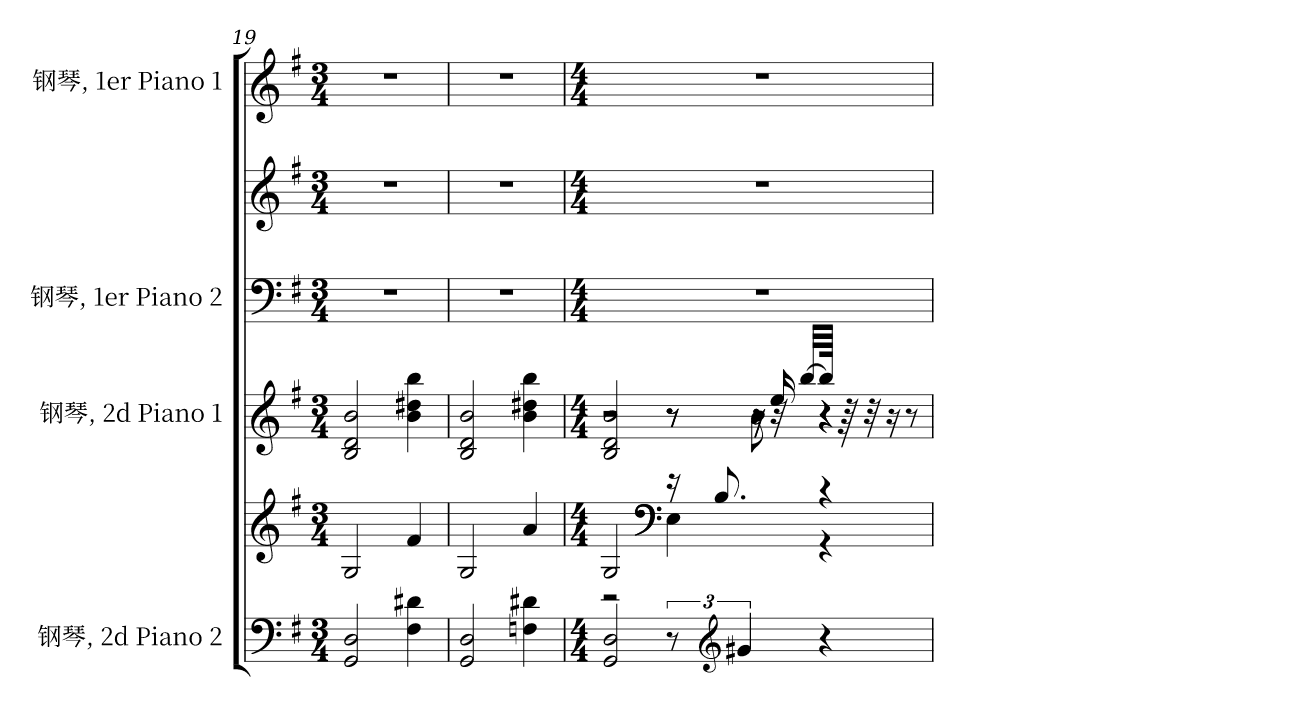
**kern	**kern	**kern	**kern	**kern	**kern
*part4	*part4	*part3	*part2	*part2	*part1
*staff6	*staff5	*staff4	*staff3	*staff2	*staff1
*I"钢琴, 2d Piano 2	*	*I"钢琴, 2d Piano 1	*I"钢琴, 1er Piano 2	*	*I"钢琴, 1er Piano 1
*I'Pno.	*	*I'Pno.	*I'Pno.	*	*I'Pno.
*clefF4	*clefG2	*clefG2	*clefF4	*clefG2	*clefG2
*k[f#]	*k[f#]	*k[f#]	*k[f#]	*k[f#]	*k[f#]
*M3/4	*M3/4	*M3/4	*M3/4	*M3/4	*M3/4
*MM80	*MM80	*MM80	*MM80	*MM80	*MM80
=19	=19	=19	=19	=19	=19
2GG/ 2D/	2G/	2B/ 2d/ 2b/	2.r	2.r	2.r
4F#\ 4d#X\	4f#/	4b\ 4dd#X\ 4bb\	.	.	.
!!LO:LB:g=z
=20	=20	=20	=20	=20	=20
2GG/ 2D/	2G/	2B/ 2d/ 2b/	2.r	2.r	2.r
4Fn\ 4d#X\	4a/	4b\ 4dd#X\ 4bb\	.	.	.
=21	=21	=21	=21	=21	=21
*M4/4	*M4/4	*M4/4	*M4/4	*M4/4	*M4/4
*	*	*	*	*	*MM60
*	*^	*^	*	*	*
*	*	*	*	*^	*	*	*
2GG/ 2D/	2G/	2r	2r	2r	2B/ 2d/ 2b/	1r	1r	1r
*	*clefF4	*	*	*	*	*	*	*
12r	16r	4E\	8r	8r	8r	.	.	.
.	8.B/	.	.	.	.	.	.	.
*clefG2	*	*	*	*	*	*	*	*
6g#X/	.	.	.	.	.	.	.	.
.	.	.	16r	8b\	16r	.	.	.
.	.	.	16ee/	.	32r	.	.	.
.	.	.	.	.	[32bb/LLL	.	.	.
4r	4r	4r	4r	4r	64bb/JJJk]	.	.	.
.	.	.	.	.	64r	.	.	.
.	.	.	.	.	32r	.	.	.
.	.	.	.	.	16r	.	.	.
.	.	.	.	.	8r	.	.	.
*	*v	*v	*	*	*	*	*	*
*	*	*v	*v	*v	*	*	*
=	=	=	=	=	=
*-	*-	*-	*-	*-	*-
